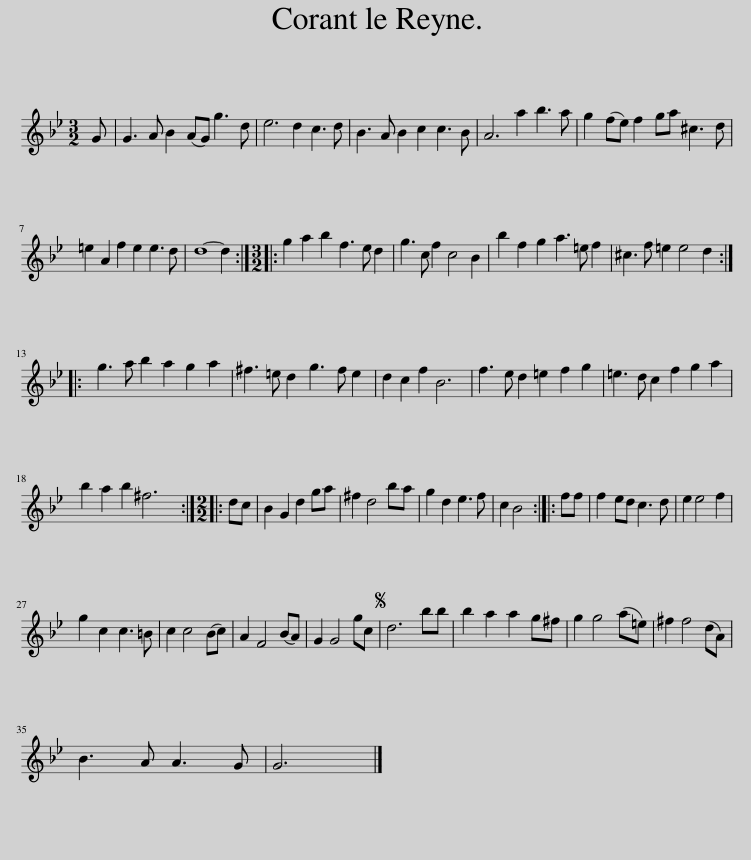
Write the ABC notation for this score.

X:1
L:1/8
M:3/2
I:linebreak $
K:Gmin
V:1 treble
V:1
 G | G3 A B2 (AG) g3 d | e6 d2 c3 d | B3 A B2 c2 c3 B | A6 a2 b3 a | %5
 g2 (fe) f2 ga ^c3 d |$ =e2 A2 f2 e2 e3 d | d8- d2 ::[M:3/2] g2 a2 b2 f3 e d2 | g3 c f2 c4 B2 | %10
 b2 f2 g2 a3 =e f2 | ^c3 f =e2 e4 d2 ::$ g3 a b2 a2 g2 a2 | ^f3 =e d2 g3 f e2 | d2 c2 f2 B6 | %15
 f3 e d2 =e2 f2 g2 | =e3 d c2 f2 g2 a2 |$ b2 a2 b2 ^f6 ::[M:2/2] dc | B2 G2 d2 ga | %20
 ^f2 d4 ba | g2 d2 e3 f | c2 B4 :: ff | f2 ed c3 d | %25
 e2 e4 f2 |$ g2 c2 c3 =B | c2 c4 (Bc) | A2 F4 (BA) | G2 G4 gc | %30
S d6 bb | b2 a2 a2 g^f | g2 g4 (a=e) | ^f2 f4 (dA) |$ B3 A A3 G | %35
 G6 |] %36
